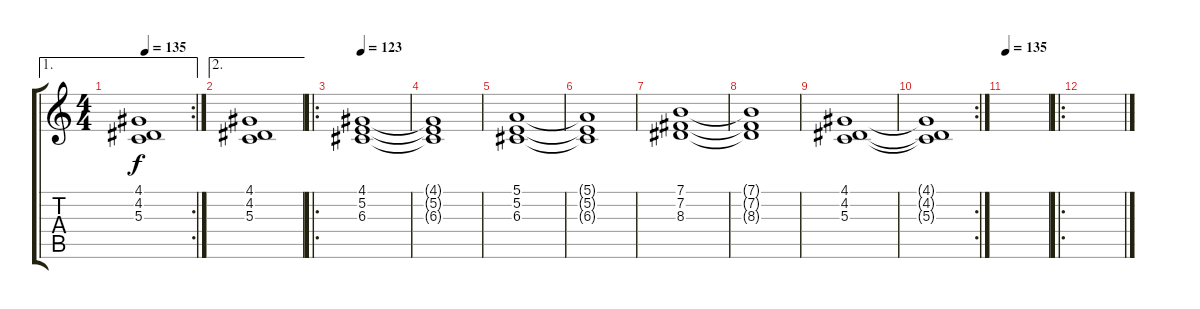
\track "" {instrument synthstrings1}
\staff {score tabs}
\tuning (E4 B3 G3 D3 A2 E2) {hide}
\ae 1
\rc 2
\ts (4 4)
\tempo 135
\clef g2
\ks c
(4.1{t} 4.2{t} 5.3{t}).1{dy f} |
\ae 2
(4.1 4.2 5.3).1 |
\ro
\tempo 123
(4.1 5.2 6.3).1 |
(4.1{t} 5.2{t} 6.3{t}).1 |
(5.1 5.2 6.3).1 |
(5.1{t} 5.2{t} 6.3{t}).1 |
(7.1 7.2 8.3).1 |
(7.1{t} 7.2{t} 8.3{t}).1 |
(4.1 4.2 5.3).1 |
\rc 2
(4.1{t} 4.2{t} 5.3{t}).1 |
\tempo 135
|
\ro
